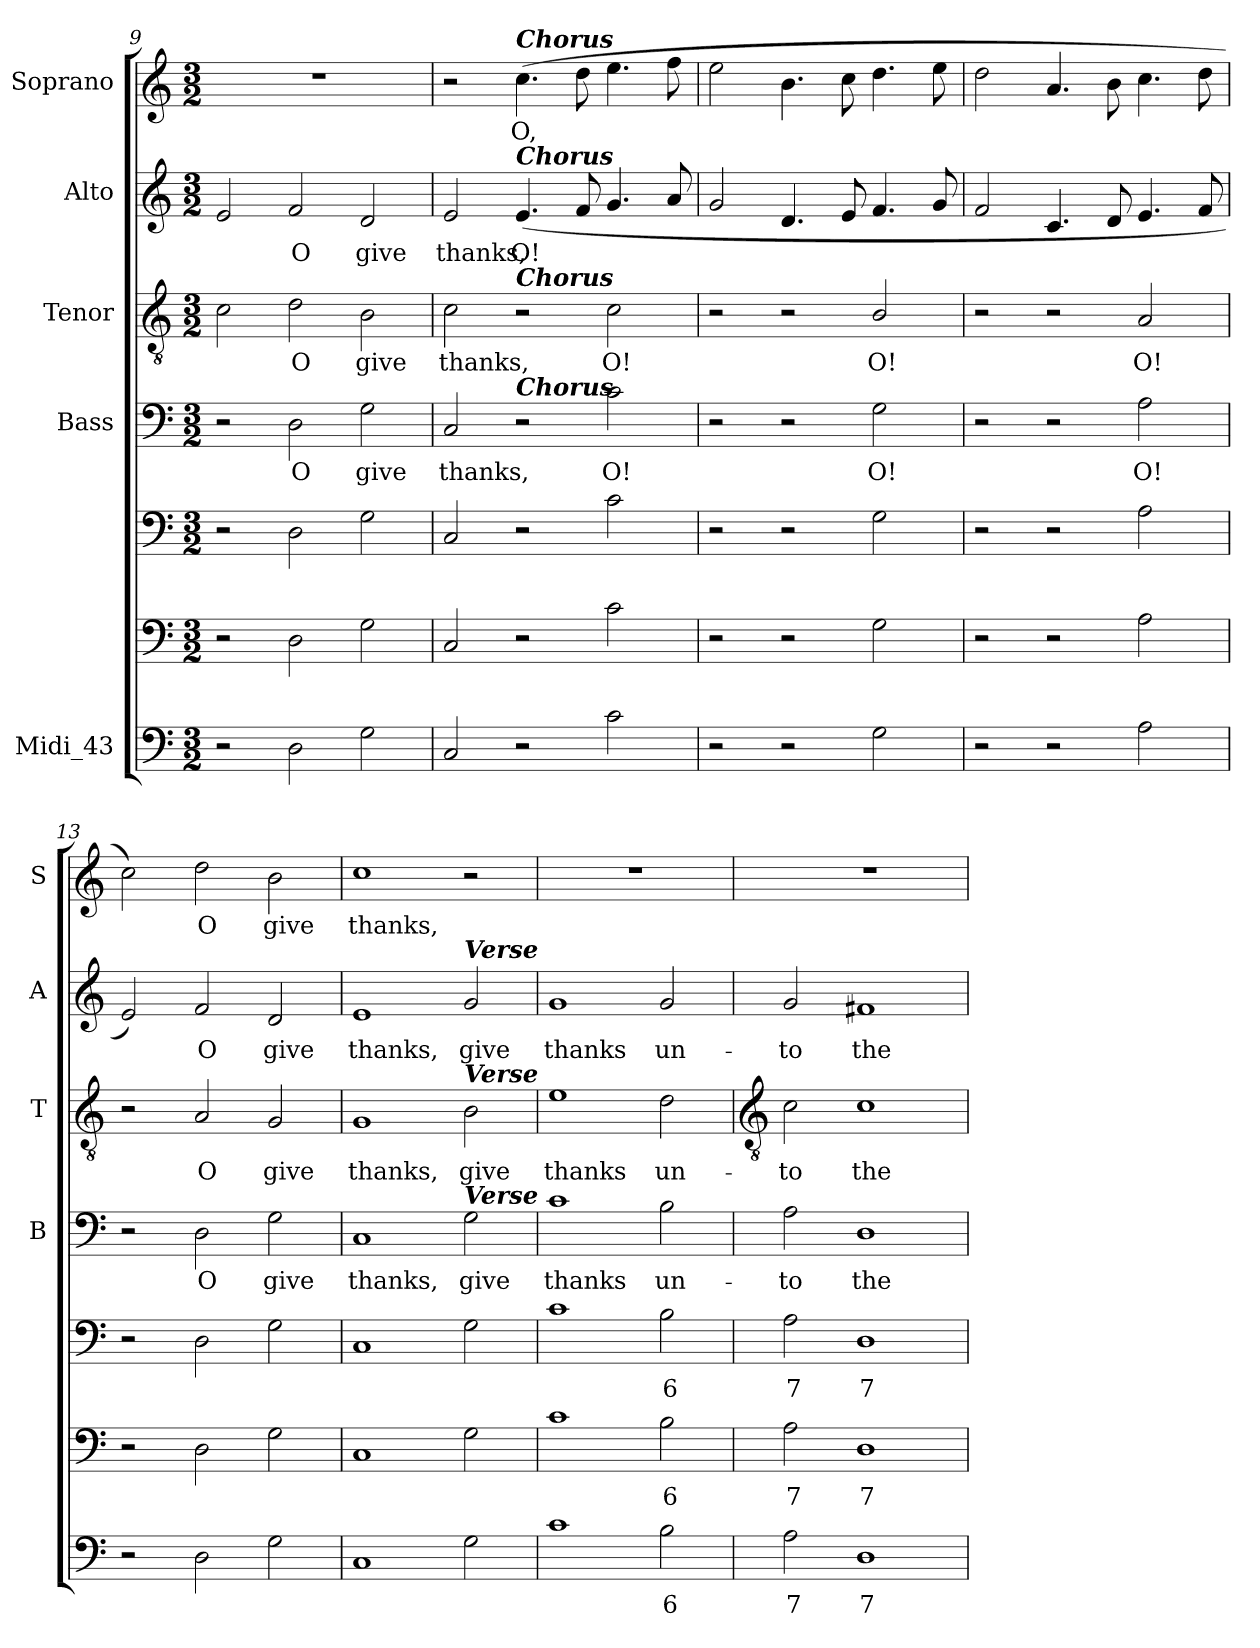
**kern	**text	**kern	**text	**kern	**text	**kern	**text	**kern	**text	**kern	**text	**kern	**text
*part5	*part5	*part5	*part5	*part5	*part5	*part4	*part4	*part3	*part3	*part2	*part2	*part1	*part1
*staff7	*staff7	*staff6	*staff6	*staff5	*staff5	*staff4	*staff4	*staff3	*staff3	*staff2	*staff2	*staff1	*staff1
*I"Midi_43	*	*	*	*	*	*I"Bass	*	*I"Tenor	*	*I"Alto	*	*I"Soprano	*
*	*	*	*	*	*	*I'B	*	*I'T	*	*I'A	*	*I'S	*
*	*	*	*	*clefF4	*	*clefF4	*	*clefGv2	*	*clefG2	*	*clefG2	*
*k[]	*	*k[]	*	*k[]	*	*k[]	*	*k[]	*	*k[]	*	*k[]	*
*C:	*	*C:	*	*C:	*	*C:	*	*C:	*	*C:	*	*C:	*
*M3/2	*	*M3/2	*	*M3/2	*	*M3/2	*	*M3/2	*	*M3/2	*	*M3/2	*
=9	=9	=9	=9	=9	=9	=9	=9	=9	=9	=9	=9	=9	=9
!	!	!	!	!	!	!	!	!	!	!	!	!LO:N:vis=1	!
2r	.	2r	.	2r	.	2r	.	2c	.	2e	.	1.r	.
!	!	!	!	!	!	!	!LO:LY:b	!	!LO:LY:b	!	!LO:LY:b	!	!
2D	.	2D	.	2D	.	2D	O	2d	O	2f	O	.	.
!	!	!	!	!	!	!	!LO:LY:b	!	!LO:LY:b	!	!LO:LY:b	!	!
2G	.	2G	.	2G	.	2G	give	2B	give	2d	give	.	.
=10	=10	=10	=10	=10	=10	=10	=10	=10	=10	=10	=10	=10	=10
!	!	!	!	!	!	!	!LO:LY:b	!	!LO:LY:b	!	!LO:LY:b	!	!
2C	.	2C	.	2C	.	2C	thanks,	2c	thanks,	2e	thanks,	2r	.
!	!	!	!	!	!	!	!	!	!	!	!	!LO:TX:a:Bi:t=Chorus	!
!	!	!	!	!	!	!	!	!	!	!LO:TX:a:Bi:t=Chorus	!	!	!
!	!	!	!	!	!	!	!	!LO:TX:a:Bi:t=Chorus	!	!	!	!	!
!	!	!	!	!	!	!LO:TX:a:Bi:t=Chorus	!	!	!	!	!	!	!
!	!	!	!	!	!	!	!	!	!	!	!LO:LY:b	!	!LO:LY:b
2r	.	2r	.	2r	.	2r	.	2r	.	(<4.e	O!	(>4.cc	O,
.	.	.	.	.	.	.	.	.	.	8f	.	8dd	.
!	!	!	!	!	!	!	!LO:LY:b	!	!LO:LY:b	!	!	!	!
2c	.	2c	.	2c	.	2c	O!	2c	O!	4.g	.	4.ee	.
.	.	.	.	.	.	.	.	.	.	8a	.	8ff	.
=11	=11	=11	=11	=11	=11	=11	=11	=11	=11	=11	=11	=11	=11
2r	.	2r	.	2r	.	2r	.	2r	.	2g	.	2ee	.
2r	.	2r	.	2r	.	2r	.	2r	.	4.d	.	4.b	.
.	.	.	.	.	.	.	.	.	.	8e	.	8cc	.
!	!	!	!	!	!	!	!LO:LY:b	!	!LO:LY:b	!	!	!	!
2G	.	2G	.	2G	.	2G	O!	2B/	O!	4.f	.	4.dd	.
.	.	.	.	.	.	.	.	.	.	8g	.	8ee	.
=12	=12	=12	=12	=12	=12	=12	=12	=12	=12	=12	=12	=12	=12
2r	.	2r	.	2r	.	2r	.	2r	.	2f	.	2dd	.
2r	.	2r	.	2r	.	2r	.	2r	.	4.c	.	4.a	.
.	.	.	.	.	.	.	.	.	.	8d	.	8b	.
!	!	!	!	!	!	!	!LO:LY:b	!	!LO:LY:b	!	!	!	!
2A	.	2A	.	2A	.	2A	O!	2A	O!	4.e	.	4.cc	.
.	.	.	.	.	.	.	.	.	.	8f	.	8dd	.
=13	=13	=13	=13	=13	=13	=13	=13	=13	=13	=13	=13	=13	=13
2r	.	2r	.	2r	.	2r	.	2r	.	2e)	.	2cc)	.
!	!	!	!	!	!	!	!LO:LY:b	!	!LO:LY:b	!	!LO:LY:b	!	!LO:LY:b
2D	.	2D	.	2D	.	2D	O	2A	O	2f	O	2dd	O
!	!	!	!	!	!	!	!LO:LY:b	!	!LO:LY:b	!	!LO:LY:b	!	!LO:LY:b
2G	.	2G	.	2G	.	2G	give	2G	give	2d	give	2b	give
=14	=14	=14	=14	=14	=14	=14	=14	=14	=14	=14	=14	=14	=14
!	!	!	!	!	!	!	!LO:LY:b	!	!LO:LY:b	!	!LO:LY:b	!	!LO:LY:b
1C	.	1C	.	1C	.	1C	thanks,	1G	thanks,	1e	thanks,	1cc	thanks,
!	!	!	!	!	!	!	!	!	!	!LO:TX:a:Bi:t=Verse	!	!	!
!	!	!	!	!	!	!	!	!LO:TX:a:Bi:t=Verse	!	!	!	!	!
!	!	!	!	!	!	!LO:TX:a:Bi:t=Verse	!	!	!	!	!	!	!
!	!	!	!	!	!	!	!LO:LY:b	!	!LO:LY:b	!	!LO:LY:b	!	!
2G	.	2G	.	2G	.	2G	give	2B	give	2g	give	2r	.
=15	=15	=15	=15	=15	=15	=15	=15	=15	=15	=15	=15	=15	=15
!	!	!	!	!	!	!	!LO:LY:b	!	!LO:LY:b	!	!LO:LY:b	!LO:N:vis=1	!
1c	.	1c	.	1c	.	1c	thanks	1e	thanks	1g	thanks	1.r	.
!	!LO:LY:b	!	!LO:LY:b	!	!LO:LY:b	!	!LO:LY:b	!	!LO:LY:b	!	!LO:LY:b	!	!
2B	6	2B	6	2B	6	2B	un-	2d	un-	2g	un-	.	.
!!LO:LB:g=z
=16	=16	=16	=16	=16	=16	=16	=16	=16	=16	=16	=16	=16	=16
*	*	*	*	*	*	*	*	*clefGv2	*	*	*	*	*
!	!LO:LY:b	!	!LO:LY:b	!	!LO:LY:b	!	!LO:LY:b	!	!LO:LY:b	!	!LO:LY:b	!LO:N:vis=1	!
2A	7	2A	7	2A	7	2A	-to	2c	-to	2g	-to	1.r	.
!	!LO:LY:b	!	!LO:LY:b	!	!LO:LY:b	!	!LO:LY:b	!	!LO:LY:b	!	!LO:LY:b	!	!
1D	7	1D	7	1D	7	1D	the	1c	the	1f#X	the	.	.
=	=	=	=	=	=	=	=	=	=	=	=	=	=
*-	*-	*-	*-	*-	*-	*-	*-	*-	*-	*-	*-	*-	*-
